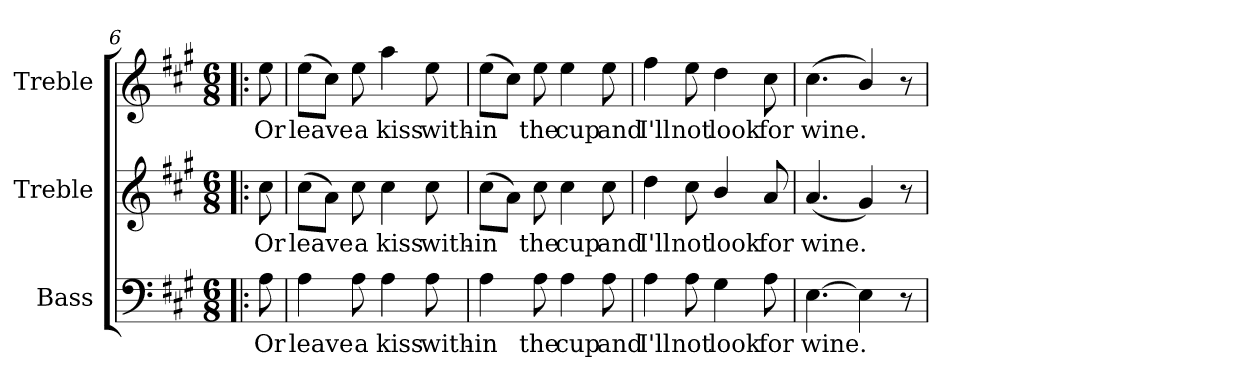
**kern	**text	**kern	**text	**kern	**text
*part3	*part3	*part2	*part2	*part1	*part1
*staff3	*staff3	*staff2	*staff2	*staff1	*staff1
*I"Bass	*	*I"Treble	*	*I"Treble	*
*I'B.	*	*	*	*	*
!!LO:LB:g=z
*clefF4	*	*clefG2	*	*clefG2	*
*k[f#c#g#]	*	*k[f#c#g#]	*	*k[f#c#g#]	*
*A:	*	*A:	*	*A:	*
*M6/8	*	*M6/8	*	*M6/8	*
=6!|:	=6!|:	=6!|:	=6!|:	=6!|:	=6!|:
!	!LO:LY:b:color=#000000	!	!	!	!
!	!	!	!LO:LY:b:color=#000000	!	!
!	!	!	!	!	!LO:LY:b:color=#000000
8Ai\	Or	8cc#i\	Or	8eei\	Or
=7	=7	=7	=7	=7	=7
!	!LO:LY:b:color=#000000	!	!	!	!
!	!	!	!LO:LY:b:color=#000000	!	!
!	!	!	!	!	!LO:LY:b:color=#000000
4Ai\	leave	(8cc#i\L	leave	(8eei\L	leave
.	.	8ai\J)	.	8cc#i\J)	.
!	!LO:LY:b:color=#000000	!	!	!	!
!	!	!	!LO:LY:b:color=#000000	!	!
!	!	!	!	!	!LO:LY:b:color=#000000
8Ai\	a	8cc#i\	a	8eei\	a
!	!LO:LY:b:color=#000000	!	!	!	!
!	!	!	!LO:LY:b:color=#000000	!	!
!	!	!	!	!	!LO:LY:b:color=#000000
4Ai\	kiss	4cc#i\	kiss	4aai\	kiss
!	!LO:LY:b:color=#000000	!	!	!	!
!	!	!	!LO:LY:b:color=#000000	!	!
!	!	!	!	!	!LO:LY:b:color=#000000
8Ai\	with-	8cc#i\	with-	8eei\	with-
=8	=8	=8	=8	=8	=8
!	!LO:LY:b:color=#000000	!	!	!	!
!	!	!	!LO:LY:b:color=#000000	!	!
!	!	!	!	!	!LO:LY:b:color=#000000
4Ai\	in	(8cc#i\L	in	(8eei\L	in
.	.	8ai\J)	.	8cc#i\J)	.
!	!LO:LY:b:color=#000000	!	!	!	!
!	!	!	!LO:LY:b:color=#000000	!	!
!	!	!	!	!	!LO:LY:b:color=#000000
8Ai\	the	8cc#i\	the	8eei\	the
!	!LO:LY:b:color=#000000	!	!	!	!
!	!	!	!LO:LY:b:color=#000000	!	!
!	!	!	!	!	!LO:LY:b:color=#000000
4Ai\	cup	4cc#i\	cup	4eei\	cup
!	!LO:LY:b:color=#000000	!	!	!	!
!	!	!	!LO:LY:b:color=#000000	!	!
!	!	!	!	!	!LO:LY:b:color=#000000
8Ai\	and	8cc#i\	and	8eei\	and
=9	=9	=9	=9	=9	=9
!	!LO:LY:b:color=#000000	!	!	!	!
!	!	!	!LO:LY:b:color=#000000	!	!
!	!	!	!	!	!LO:LY:b:color=#000000
4Ai\	I'll	4ddi\	I'll	4ff#i\	I'll
!	!LO:LY:b:color=#000000	!	!	!	!
!	!	!	!LO:LY:b:color=#000000	!	!
!	!	!	!	!	!LO:LY:b:color=#000000
8Ai\	not	8cc#i\	not	8eei\	not
!	!LO:LY:b:color=#000000	!	!	!	!
!	!	!	!LO:LY:b:color=#000000	!	!
!	!	!	!	!	!LO:LY:b:color=#000000
4G#i\	look	4bi/	look	4ddi\	look
!	!LO:LY:b:color=#000000	!	!	!	!
!	!	!	!LO:LY:b:color=#000000	!	!
!	!	!	!	!	!LO:LY:b:color=#000000
8Ai\	for	8ai/	for	8cc#i\	for
=10	=10	=10	=10	=10	=10
!	!LO:LY:b:color=#000000	!	!	!	!
!	!	!	!LO:LY:b:color=#000000	!	!
!	!	!	!	!	!LO:LY:b:color=#000000
[4.Ei\	wine.	(4.ai/	wine.	(4.cc#i\	wine.
4Ei\]	.	4g#i/)	.	4bi/)	.
8r	.	8r	.	8r	.
=	=	=	=	=	=
*-	*-	*-	*-	*-	*-
